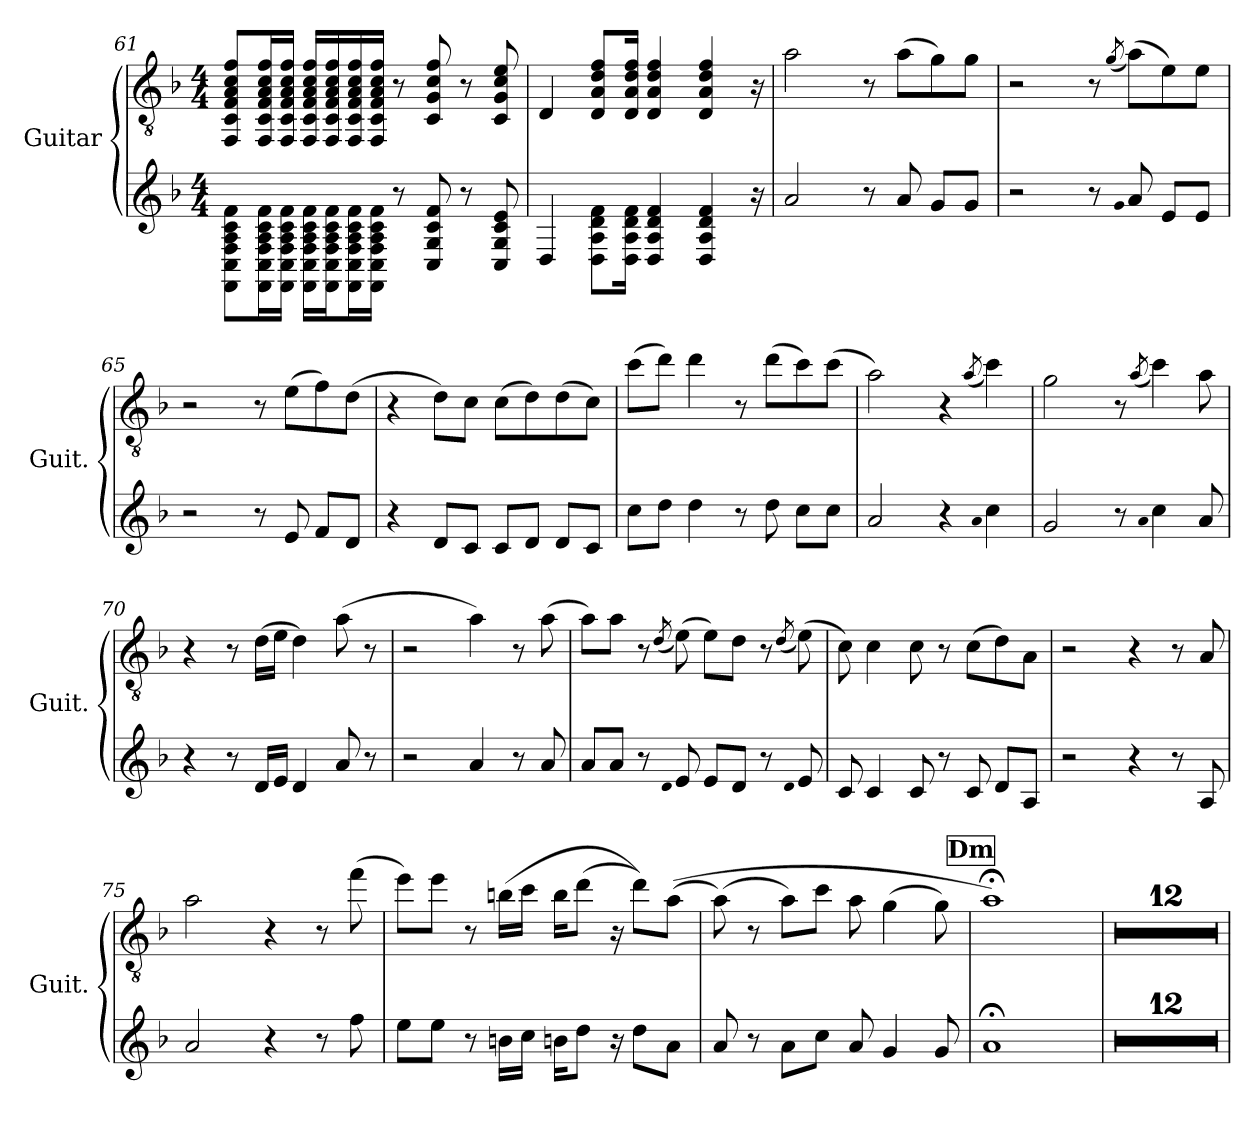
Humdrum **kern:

**kern	**kern
*part1	*part1
*staff2	*staff1
*I"Guitar	*
*I'Guit.	*
!!LO:LB:g=z
*	*clefGv2
*k[b-]	*k[b-]
*M4/4	*M4/4
=61	=61
8FF\ 8C\ 8F\ 8A\ 8c\ 8f\L	8FF/ 8C/ 8F/ 8A/ 8c/ 8f/L
16FF\ 16C\ 16F\ 16A\ 16c\ 16f\L	16FF/ 16C/ 16F/ 16A/ 16c/ 16f/L
16FF\ 16C\ 16F\ 16A\ 16c\ 16f\JJ	16FF/ 16C/ 16F/ 16A/ 16c/ 16f/JJ
16FF\ 16C\ 16F\ 16A\ 16c\ 16f\LL	16FF/ 16C/ 16F/ 16A/ 16c/ 16f/LL
16FF\ 16C\ 16F\ 16A\ 16c\ 16f\J	16FF/ 16C/ 16F/ 16A/ 16c/ 16f/
16FF\ 16C\ 16F\ 16A\ 16c\ 16f\L	16FF/ 16C/ 16F/ 16A/ 16c/ 16f/
16FF\ 16C\ 16F\ 16A\ 16c\ 16f\JJ	16FF/ 16C/ 16F/ 16A/ 16c/ 16f/JJ
8r	8r
8C 8G 8c 8f	8C/ 8G/ 8c/ 8f/
8r	8r
8C 8G 8c 8e	8C/ 8G/ 8c/ 8e/
=62	=62
4D	4D/
8D\ 8A\ 8d\ 8f\L	8D/ 8A/ 8d/ 8f/L
16D\ 16A\ 16d\ 16f\Jk	16D/ 16A/ 16d/ 16f/Jk
4D 4A 4d 4f	4D/ 4A/ 4d/ 4f/
4D 4A 4d 4f	4D/ 4A/ 4d/ 4f/
16r	16r
!!LO:LB:g=z
=63	=63
2a	2a\
8r	8r
8a	(8a\L
8gL	8g\)
8gJ	8g\J
=64	=64
2r	2r
8r	8r
qg	(8qg/
8a	(8a\L)
8eL	8e\)
8eJ	8e\J
=65	=65
2r	2r
8r	8r
8e	(8e\L
8fL	8f\)
8dJ	(8d\J
!!LO:LB:g=z
=66	=66
4r	4r
8dL	8d\L)
8cJ	8c\J
8cL	(8c\L
8dJ	8d\)
8dL	(8d\
8cJ	8c\J)
=67	=67
8ccL	(8cc\L
8ddJ	8dd\J)
4dd	4dd\
8r	8r
8dd	(8dd\L
8ccL	8cc\)
8ccJ	(8cc\J
=68	=68
2a	2a\)
4r	4r
qa	(8qa/
4cc	4cc\)
!!LO:LB:g=z
=69	=69
2g	2g\
8r	8r
qa	(8qa/
4cc	4cc\)
8a	8a\
=70	=70
4r	4r
8r	8r
16dLL	(16d\LL
16eJJ	16e\JJ
4d	4d\)
8a	(8a\
8r	8r
=71	=71
2r	2r
4a	4a\)
8r	8r
8a	(8a\
!!LO:PB:g=z
=72	=72
8aL	8a\L)
8aJ	8a\J
8r	8r
qd	(8qd/
8e	(8e\)
8eL	8e\L)
8dJ	8d\J
8r	8r
qd	(8qd/
8e	(8e\)
=73	=73
8c	8c\)
4c	4c\
8c	8c\
8r	8r
8c	(8c\L
8dL	8d\)
8AJ	8A\J
=74	=74
2r	2r
4r	4r
8r	8r
8A	8A/
!!LO:LB:g=z
=75	=75
2a	2a\
4r	4r
8r	8r
8ff	(8ff\
=76	=76
8eeL	8ee\L)
8eeJ	8ee\J
8r	8r
16bnLL	(16bn\LL
16ccJJ	16cc\JJ
16bnKL	16b\KL
8ddJ	(8dd\J
16r	16r
8ddL	8dd\L))
8aJ	((8a\J
=77	=77
8a	(8a\)
8r	8r
8aL	8a\L)
8ccJ	8cc\J
8a	8a\
4g	(4g\
8g	8g\)
!!LO:LB:g=z
!!LO:REH:place=s1:a:B:fs=11:t=Dm
=78	=78
1a;<	1a;<)
!!LO:PB:g=z
=79	=79
1r	1r
!!LO:PB:g=z
=80	=80
1r	1r
=81	=81
1r	1r
=82	=82
1r	1r
=83	=83
1r	1r
=84	=84
1r	1r
=85	=85
1r	1r
=86	=86
1r	1r
=87	=87
1r	1r
=88	=88
1r	1r
=89	=89
1r	1r
=90	=90
1r	1r
=	=
*-	*-
